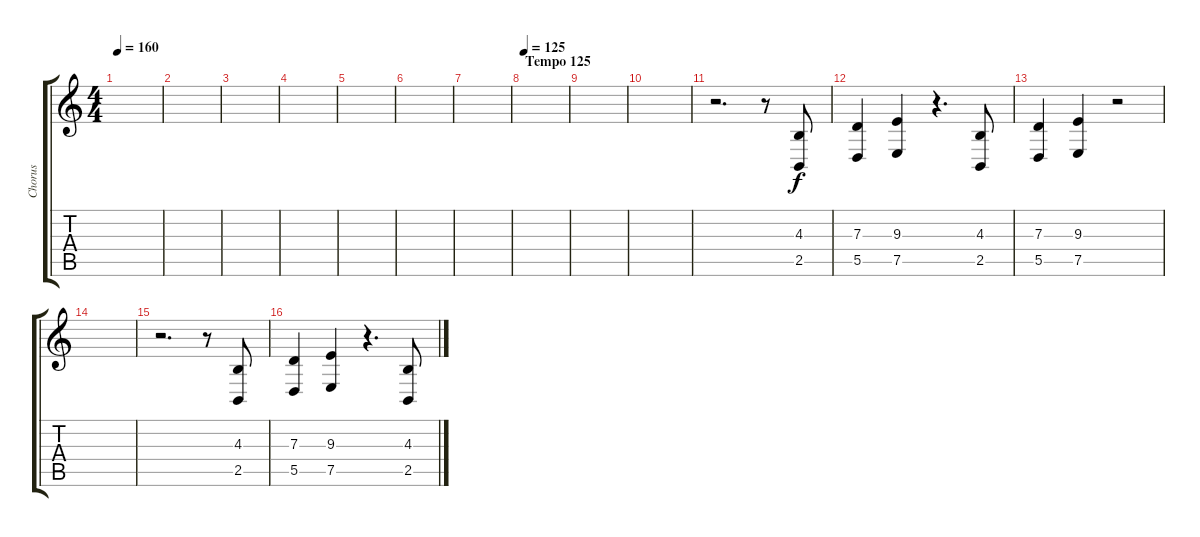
\track ("Chorus" "Chorus") {instrument lead6voice}
\staff {score tabs}
\tuning (E4 B3 G3 D3 A2 E2) {hide}
\ts (4 4)
\tempo 160
\clef g2
\ks c
|
|
|
|
|
|
|
\section ("" "Tempo 125")
\tempo 125
|
|
|
r.2{d} r.8 (4.3 2.5).8 |
(7.3 5.5).4 (9.3 7.5).4 r.4{d} (4.3 2.5).8 |
(7.3 5.5).4 (9.3 7.5).4 r.2 |
|
r.2{d} r.8 (4.3 2.5).8 |
(7.3 5.5).4 (9.3 7.5).4 r.4{d} (4.3 2.5).8
